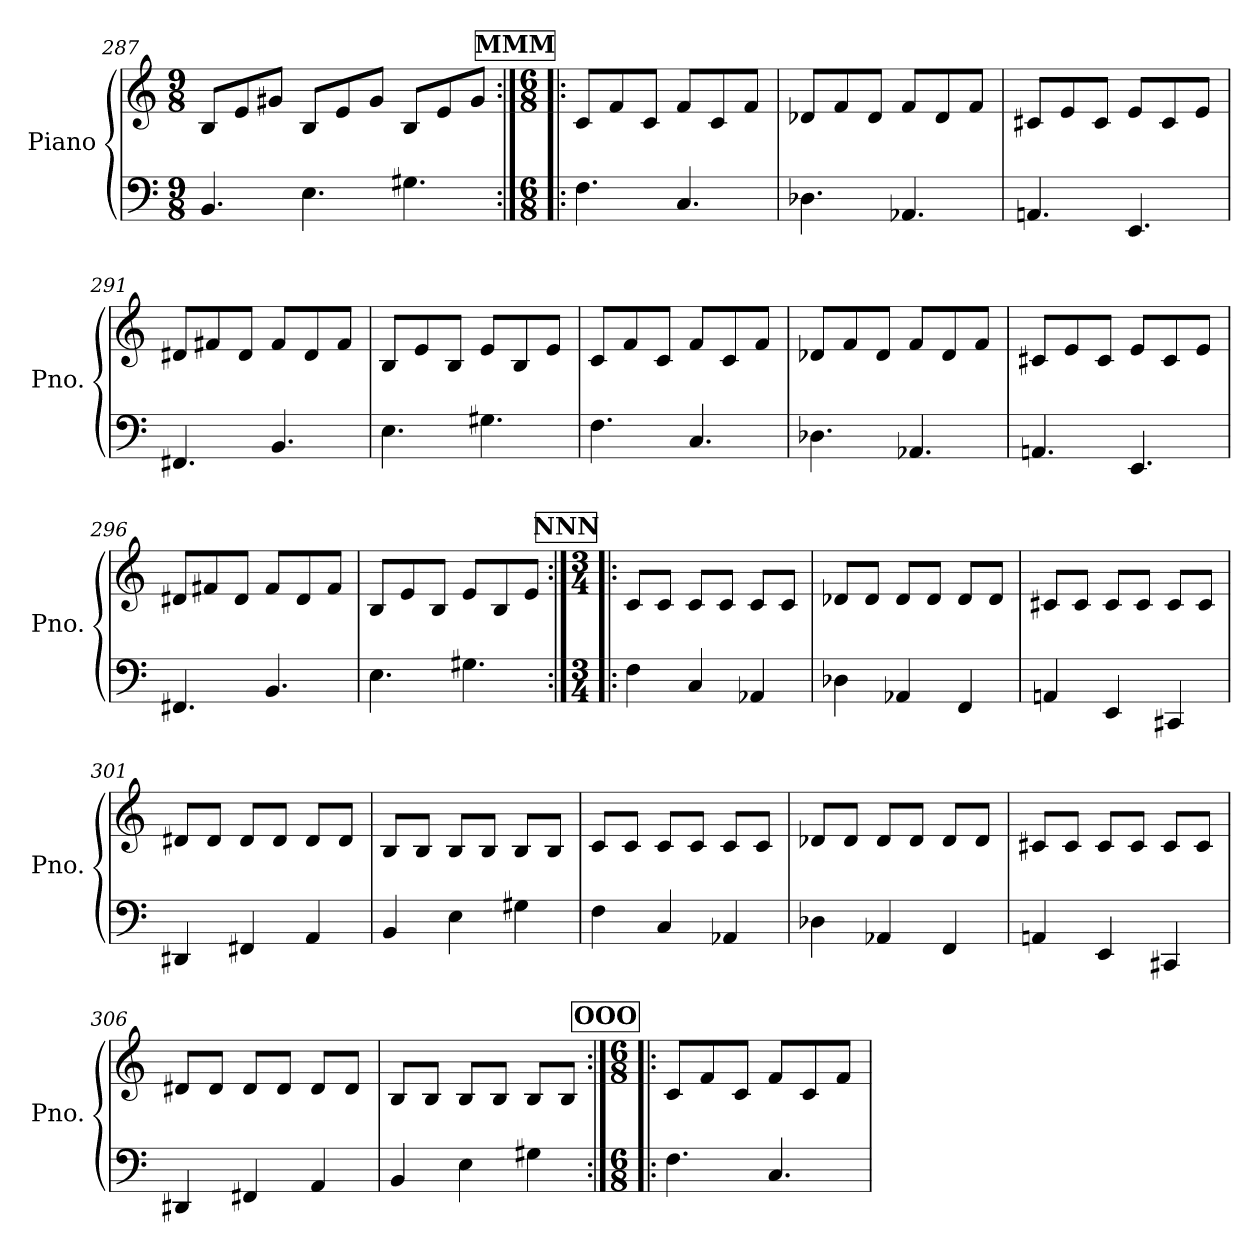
**kern	**kern
*part1	*part1
*staff2	*staff1
*I"Piano	*
*I'Pno.	*
*clefF4	*clefG2
*k[]	*k[]
*M9/8	*M9/8
=287	=287
4.BB/	8B/L
.	8e/
.	8g#X/J
4.E\	8B/L
.	8e/
.	8g#/J
4.G#X\	8B/L
.	8e/
.	8g#/J
!!LO:REH:place=s1:a:B:fs=14:t=MMM
=288:|!|:	=288:|!|:
*M6/8	*M6/8
4.F\	8c/L
.	8f/
.	8c/J
4.C/	8f/L
.	8c/
.	8f/J
!!LO:LB:g=z
=289	=289
4.D-X\	8d-X/L
.	8f/
.	8d-/J
4.AA-X/	8f/L
.	8d-/
.	8f/J
=290	=290
4.AAn/	8c#X/L
.	8e/
.	8c#/J
4.EE/	8e/L
.	8c#/
.	8e/J
=291	=291
4.FF#X/	8d#X/L
.	8f#X/
.	8d#/J
4.BB/	8f#/L
.	8d#/
.	8f#/J
=292	=292
4.E\	8B/L
.	8e/
.	8B/J
4.G#X\	8e/L
.	8B/
.	8e/J
=293	=293
4.F\	8c/L
.	8f/
.	8c/J
4.C/	8f/L
.	8c/
.	8f/J
=294	=294
4.D-X\	8d-X/L
.	8f/
.	8d-/J
4.AA-X/	8f/L
.	8d-/
.	8f/J
=295	=295
4.AAn/	8c#X/L
.	8e/
.	8c#/J
4.EE/	8e/L
.	8c#/
.	8e/J
=296	=296
4.FF#X/	8d#X/L
.	8f#X/
.	8d#/J
4.BB/	8f#/L
.	8d#/
.	8f#/J
=297	=297
4.E\	8B/L
.	8e/
.	8B/J
4.G#X\	8e/L
.	8B/
.	8e/J
!!LO:LB:g=z
!!LO:REH:place=s1:a:B:fs=14:t=NNN
=298:|!|:	=298:|!|:
*M3/4	*M3/4
4F\	8c/L
.	8c/J
4C/	8c/L
.	8c/J
4AA-X/	8c/L
.	8c/J
=299	=299
4D-X\	8d-X/L
.	8d-/J
4AA-X/	8d-/L
.	8d-/J
4FF/	8d-/L
.	8d-/J
=300	=300
4AAn/	8c#X/L
.	8c#/J
4EE/	8c#/L
.	8c#/J
4CC#X/	8c#/L
.	8c#/J
=301	=301
4DD#X/	8d#X/L
.	8d#/J
4FF#X/	8d#/L
.	8d#/J
4AA/	8d#/L
.	8d#/J
=302	=302
4BB/	8B/L
.	8B/J
4E\	8B/L
.	8B/J
4G#X\	8B/L
.	8B/J
=303	=303
4F\	8c/L
.	8c/J
4C/	8c/L
.	8c/J
4AA-X/	8c/L
.	8c/J
=304	=304
4D-X\	8d-X/L
.	8d-/J
4AA-X/	8d-/L
.	8d-/J
4FF/	8d-/L
.	8d-/J
=305	=305
4AAn/	8c#X/L
.	8c#/J
4EE/	8c#/L
.	8c#/J
4CC#X/	8c#/L
.	8c#/J
!!LO:LB:g=z
=306	=306
4DD#X/	8d#X/L
.	8d#/J
4FF#X/	8d#/L
.	8d#/J
4AA/	8d#/L
.	8d#/J
=307	=307
4BB/	8B/L
.	8B/J
4E\	8B/L
.	8B/J
4G#X\	8B/L
.	8B/J
!!LO:REH:place=s1:a:B:fs=14:t=OOO
=308:|!|:	=308:|!|:
*M6/8	*M6/8
4.F\	8c/L
.	8f/
.	8c/J
4.C/	8f/L
.	8c/
.	8f/J
=	=
*-	*-
